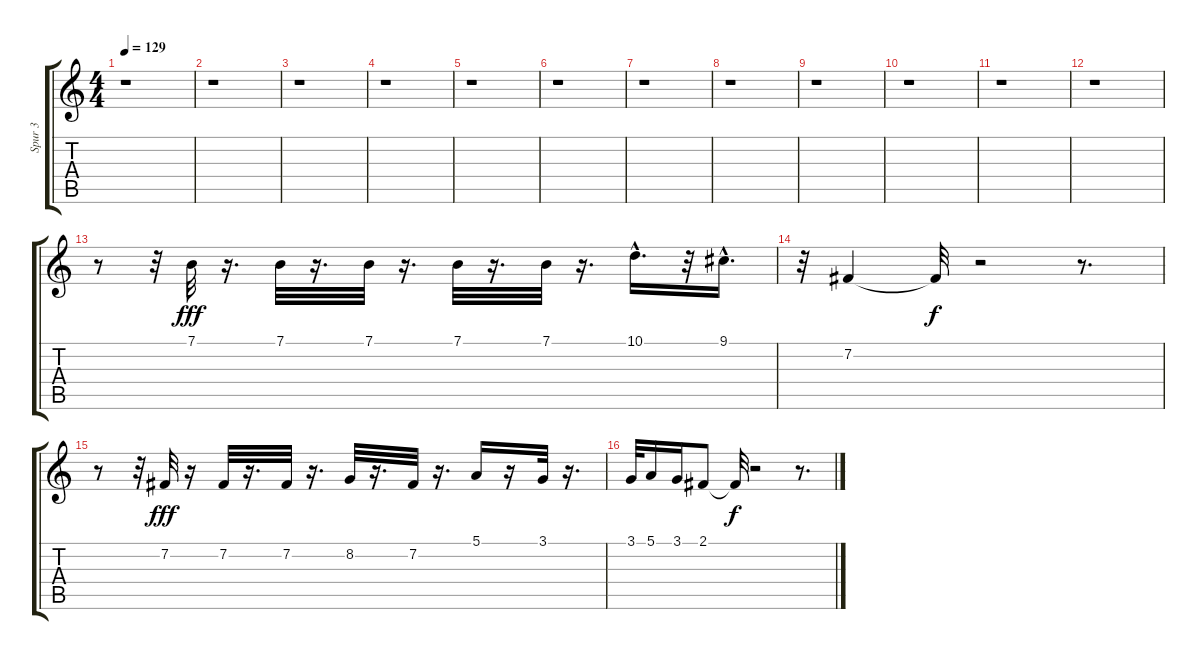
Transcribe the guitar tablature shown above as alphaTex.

\track ("Spur 3" "Spur 3") {instrument vibraphone}
\staff {score tabs}
\tuning (E4 B3 G3 D3 A2 E2) {hide}
\ts (4 4)
\tempo 129
\clef g2
\ks c
r.1{dy f} |
r.1 |
r.1 |
r.1 |
r.1 |
r.1 |
r.1 |
r.1 |
r.1 |
r.1 |
r.1 |
r.1 |
r.8 r.32 7.1.32{dy fff} r.16{d} 7.1.32 r.16{d} 7.1.32 r.16{d} 7.1.32 r.16{d} 7.1.32 r.16{d} 10.1{hac}.16{d} r.32 9.1{hac}.16{d} |
r.32 7.2.4 7.2{t}.32{dy f} r.2 r.8{d} |
r.8 r.32 7.2.32{dy fff} r.16 7.2.32 r.16{d} 7.2.32 r.16{d} 8.2.32 r.16{d} 7.2.32 r.16{d} 5.1.16 r.16 3.1.32 r.16{d} |
3.1.32 5.1.16 3.1.16 2.1.8 2.1{t}.32{dy f} r.2 r.8{d}
